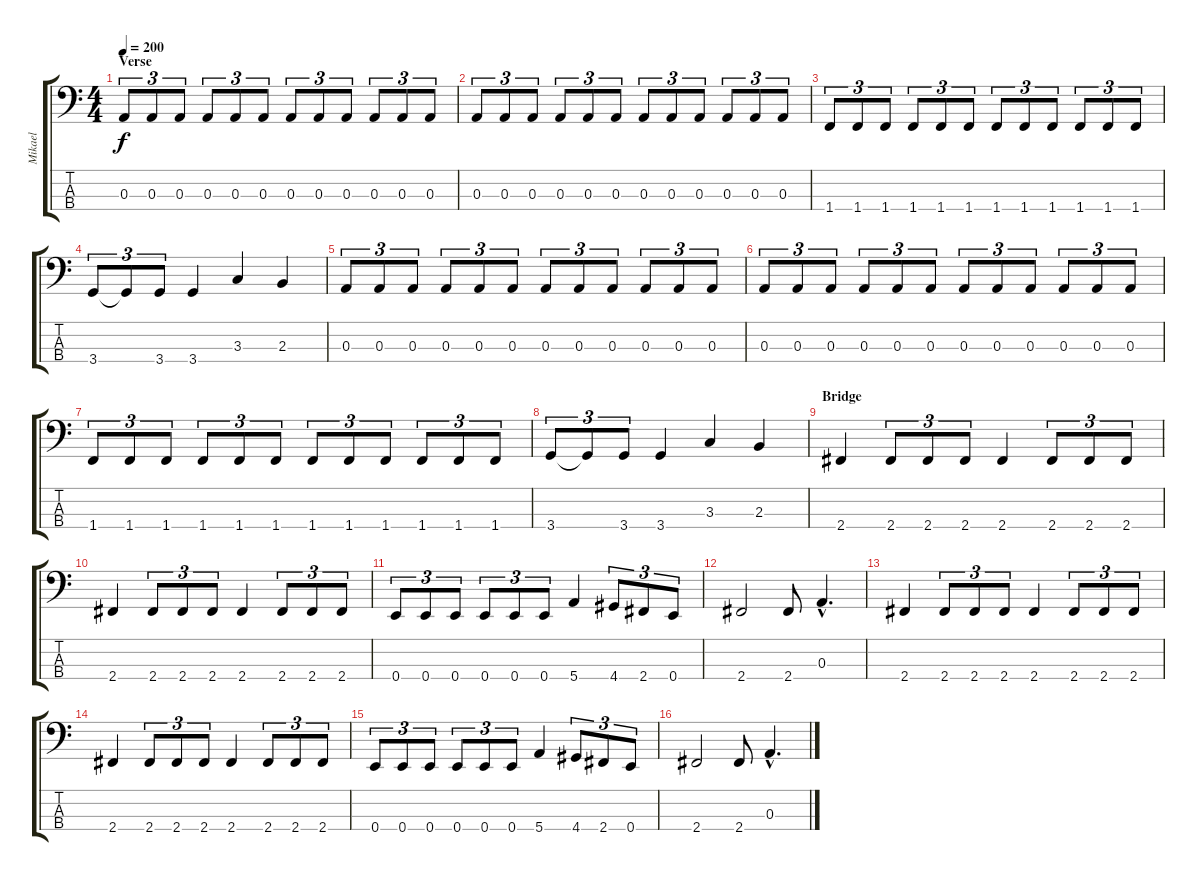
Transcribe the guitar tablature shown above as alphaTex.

\track ("Mikael" "Mikael") {instrument electricbasspick}
\staff {score tabs}
\tuning (G2 D2 A1 E1) {hide}
\ts (4 4)
\section ("" "Verse")
\tempo 200
\clef f4
\ks c
0.3.8{tu (3 2) dy f} 0.3.8{tu (3 2)} 0.3.8{tu (3 2)} 0.3.8{tu (3 2)} 0.3.8{tu (3 2)} 0.3.8{tu (3 2)} 0.3.8{tu (3 2)} 0.3.8{tu (3 2)} 0.3.8{tu (3 2)} 0.3.8{tu (3 2)} 0.3.8{tu (3 2)} 0.3.8{tu (3 2)} |
0.3.8{tu (3 2)} 0.3.8{tu (3 2)} 0.3.8{tu (3 2)} 0.3.8{tu (3 2)} 0.3.8{tu (3 2)} 0.3.8{tu (3 2)} 0.3.8{tu (3 2)} 0.3.8{tu (3 2)} 0.3.8{tu (3 2)} 0.3.8{tu (3 2)} 0.3.8{tu (3 2)} 0.3.8{tu (3 2)} |
1.4.8{tu (3 2)} 1.4.8{tu (3 2)} 1.4.8{tu (3 2)} 1.4.8{tu (3 2)} 1.4.8{tu (3 2)} 1.4.8{tu (3 2)} 1.4.8{tu (3 2)} 1.4.8{tu (3 2)} 1.4.8{tu (3 2)} 1.4.8{tu (3 2)} 1.4.8{tu (3 2)} 1.4.8{tu (3 2)} |
3.4.8{tu (3 2)} 3.4{t}.8{tu (3 2)} 3.4.8{tu (3 2)} 3.4.4 3.3.4 2.3.4 |
0.3.8{tu (3 2)} 0.3.8{tu (3 2)} 0.3.8{tu (3 2)} 0.3.8{tu (3 2)} 0.3.8{tu (3 2)} 0.3.8{tu (3 2)} 0.3.8{tu (3 2)} 0.3.8{tu (3 2)} 0.3.8{tu (3 2)} 0.3.8{tu (3 2)} 0.3.8{tu (3 2)} 0.3.8{tu (3 2)} |
0.3.8{tu (3 2)} 0.3.8{tu (3 2)} 0.3.8{tu (3 2)} 0.3.8{tu (3 2)} 0.3.8{tu (3 2)} 0.3.8{tu (3 2)} 0.3.8{tu (3 2)} 0.3.8{tu (3 2)} 0.3.8{tu (3 2)} 0.3.8{tu (3 2)} 0.3.8{tu (3 2)} 0.3.8{tu (3 2)} |
1.4.8{tu (3 2)} 1.4.8{tu (3 2)} 1.4.8{tu (3 2)} 1.4.8{tu (3 2)} 1.4.8{tu (3 2)} 1.4.8{tu (3 2)} 1.4.8{tu (3 2)} 1.4.8{tu (3 2)} 1.4.8{tu (3 2)} 1.4.8{tu (3 2)} 1.4.8{tu (3 2)} 1.4.8{tu (3 2)} |
3.4.8{tu (3 2)} 3.4{t}.8{tu (3 2)} 3.4.8{tu (3 2)} 3.4.4 3.3.4 2.3.4 |
\section ("" "Bridge")
2.4.4 2.4.8{tu (3 2)} 2.4.8{tu (3 2)} 2.4.8{tu (3 2)} 2.4.4 2.4.8{tu (3 2)} 2.4.8{tu (3 2)} 2.4.8{tu (3 2)} |
2.4.4 2.4.8{tu (3 2)} 2.4.8{tu (3 2)} 2.4.8{tu (3 2)} 2.4.4 2.4.8{tu (3 2)} 2.4.8{tu (3 2)} 2.4.8{tu (3 2)} |
0.4.8{tu (3 2)} 0.4.8{tu (3 2)} 0.4.8{tu (3 2)} 0.4.8{tu (3 2)} 0.4.8{tu (3 2)} 0.4.8{tu (3 2)} 5.4.4 4.4.8{tu (3 2)} 2.4.8{tu (3 2)} 0.4.8{tu (3 2)} |
2.4.2 2.4.8 0.3{hac}.4{d} |
2.4.4 2.4.8{tu (3 2)} 2.4.8{tu (3 2)} 2.4.8{tu (3 2)} 2.4.4 2.4.8{tu (3 2)} 2.4.8{tu (3 2)} 2.4.8{tu (3 2)} |
2.4.4 2.4.8{tu (3 2)} 2.4.8{tu (3 2)} 2.4.8{tu (3 2)} 2.4.4 2.4.8{tu (3 2)} 2.4.8{tu (3 2)} 2.4.8{tu (3 2)} |
0.4.8{tu (3 2)} 0.4.8{tu (3 2)} 0.4.8{tu (3 2)} 0.4.8{tu (3 2)} 0.4.8{tu (3 2)} 0.4.8{tu (3 2)} 5.4.4 4.4.8{tu (3 2)} 2.4.8{tu (3 2)} 0.4.8{tu (3 2)} |
2.4.2 2.4.8 0.3{hac}.4{d}
